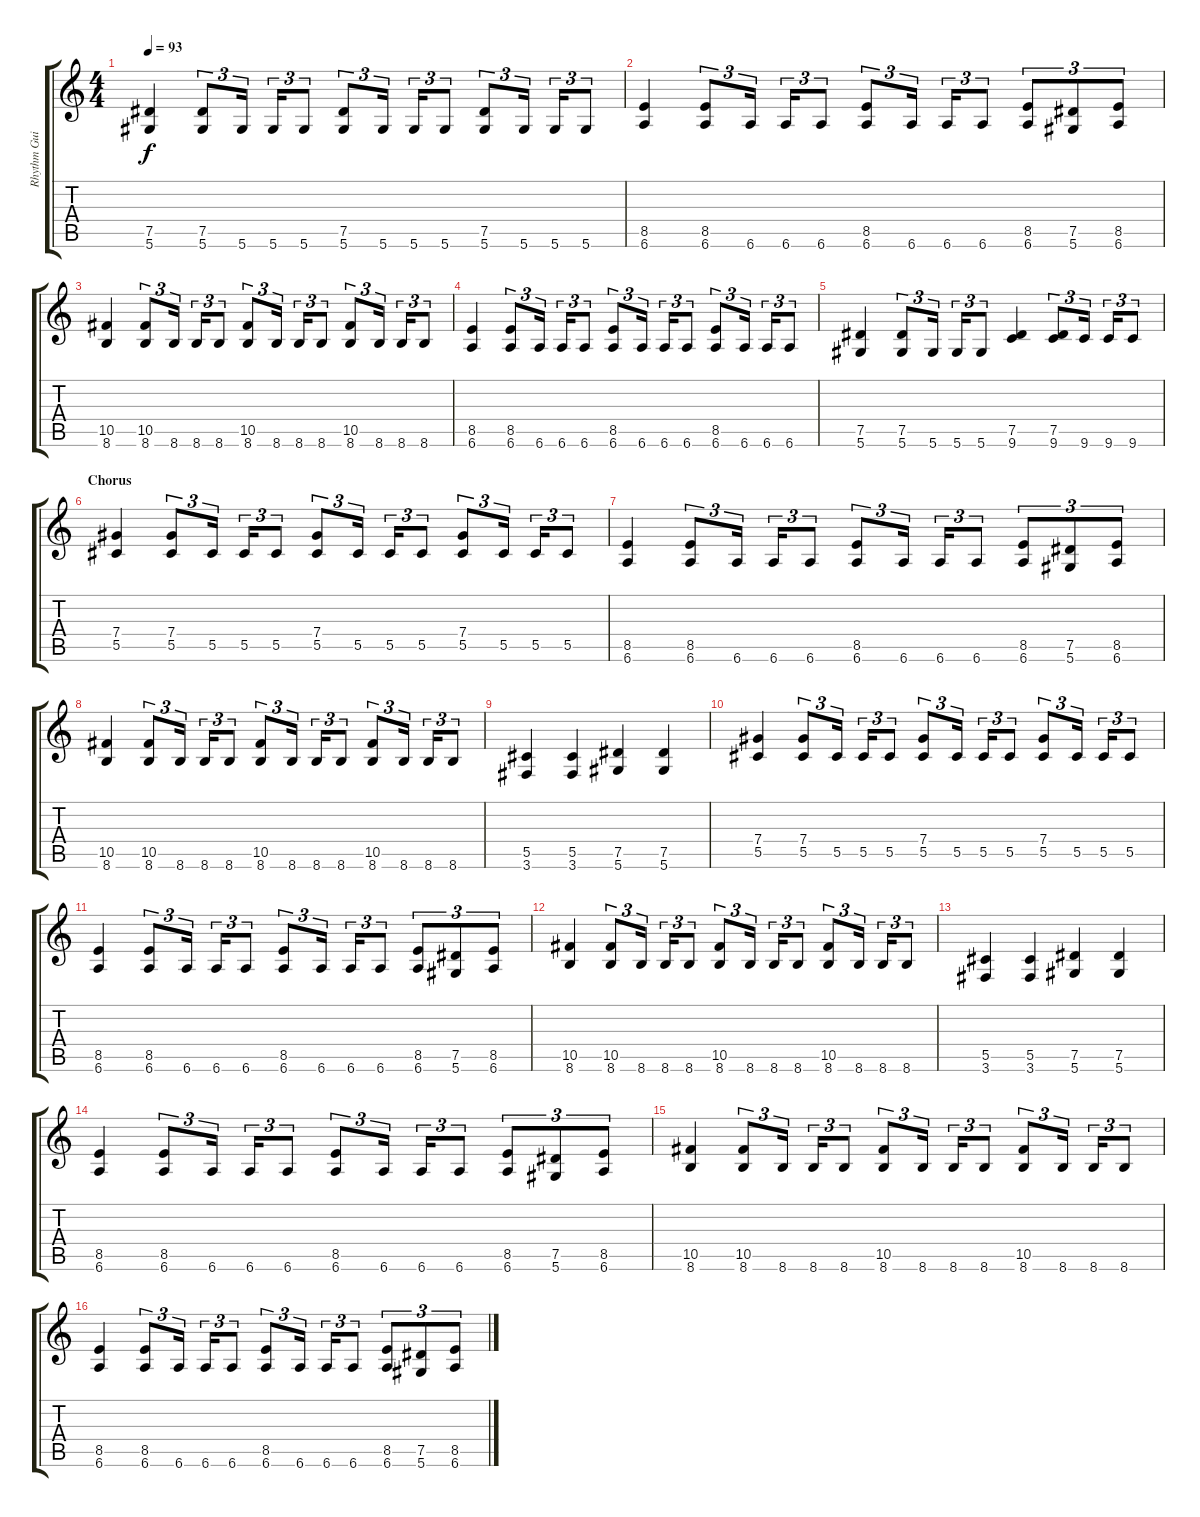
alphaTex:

\track ("Rhythm Guitar" "Rhythm Gui") {instrument distortionguitar}
\staff {score tabs}
\tuning (Eb4 Bb3 Gb3 Db3 Ab2 Eb2) {hide}
\ts (4 4)
\tempo 93
\clef g2
\ks c
(7.5 5.6).4{dy f} (7.5 5.6).8{tu (3 2)} 5.6.16{tu (3 2)} 5.6.16{tu (3 2)} 5.6.8{tu (3 2)} (7.5 5.6).8{tu (3 2)} 5.6.16{tu (3 2)} 5.6.16{tu (3 2)} 5.6.8{tu (3 2)} (7.5 5.6).8{tu (3 2)} 5.6.16{tu (3 2)} 5.6.16{tu (3 2)} 5.6.8{tu (3 2)} |
(8.5 6.6).4 (8.5 6.6).8{tu (3 2)} 6.6.16{tu (3 2)} 6.6.16{tu (3 2)} 6.6.8{tu (3 2)} (8.5 6.6).8{tu (3 2)} 6.6.16{tu (3 2)} 6.6.16{tu (3 2)} 6.6.8{tu (3 2)} (8.5 6.6).8{tu (3 2)} (7.5 5.6).8{tu (3 2)} (8.5 6.6).8{tu (3 2)} |
(10.5 8.6).4 (10.5 8.6).8{tu (3 2)} 8.6.16{tu (3 2)} 8.6.16{tu (3 2)} 8.6.8{tu (3 2)} (10.5 8.6).8{tu (3 2)} 8.6.16{tu (3 2)} 8.6.16{tu (3 2)} 8.6.8{tu (3 2)} (10.5 8.6).8{tu (3 2)} 8.6.16{tu (3 2)} 8.6.16{tu (3 2)} 8.6.8{tu (3 2)} |
(8.5 6.6).4 (8.5 6.6).8{tu (3 2)} 6.6.16{tu (3 2)} 6.6.16{tu (3 2)} 6.6.8{tu (3 2)} (8.5 6.6).8{tu (3 2)} 6.6.16{tu (3 2)} 6.6.16{tu (3 2)} 6.6.8{tu (3 2)} (8.5 6.6).8{tu (3 2)} 6.6.16{tu (3 2)} 6.6.16{tu (3 2)} 6.6.8{tu (3 2)} |
(7.5 5.6).4 (7.5 5.6).8{tu (3 2)} 5.6.16{tu (3 2)} 5.6.16{tu (3 2)} 5.6.8{tu (3 2)} (7.5 9.6).4 (7.5 9.6).8{tu (3 2)} 9.6.16{tu (3 2)} 9.6.16{tu (3 2)} 9.6.8{tu (3 2)} |
\section ("" "Chorus")
(7.4 5.5).4 (7.4 5.5).8{tu (3 2)} 5.5.16{tu (3 2)} 5.5.16{tu (3 2)} 5.5.8{tu (3 2)} (7.4 5.5).8{tu (3 2)} 5.5.16{tu (3 2)} 5.5.16{tu (3 2)} 5.5.8{tu (3 2)} (7.4 5.5).8{tu (3 2)} 5.5.16{tu (3 2)} 5.5.16{tu (3 2)} 5.5.8{tu (3 2)} |
(8.5 6.6).4 (8.5 6.6).8{tu (3 2)} 6.6.16{tu (3 2)} 6.6.16{tu (3 2)} 6.6.8{tu (3 2)} (8.5 6.6).8{tu (3 2)} 6.6.16{tu (3 2)} 6.6.16{tu (3 2)} 6.6.8{tu (3 2)} (8.5 6.6).8{tu (3 2)} (7.5 5.6).8{tu (3 2)} (8.5 6.6).8{tu (3 2)} |
(10.5 8.6).4 (10.5 8.6).8{tu (3 2)} 8.6.16{tu (3 2)} 8.6.16{tu (3 2)} 8.6.8{tu (3 2)} (10.5 8.6).8{tu (3 2)} 8.6.16{tu (3 2)} 8.6.16{tu (3 2)} 8.6.8{tu (3 2)} (10.5 8.6).8{tu (3 2)} 8.6.16{tu (3 2)} 8.6.16{tu (3 2)} 8.6.8{tu (3 2)} |
(5.5 3.6).4 (5.5 3.6).4 (7.5 5.6).4 (7.5 5.6).4 |
(7.4 5.5).4 (7.4 5.5).8{tu (3 2)} 5.5.16{tu (3 2)} 5.5.16{tu (3 2)} 5.5.8{tu (3 2)} (7.4 5.5).8{tu (3 2)} 5.5.16{tu (3 2)} 5.5.16{tu (3 2)} 5.5.8{tu (3 2)} (7.4 5.5).8{tu (3 2)} 5.5.16{tu (3 2)} 5.5.16{tu (3 2)} 5.5.8{tu (3 2)} |
(8.5 6.6).4 (8.5 6.6).8{tu (3 2)} 6.6.16{tu (3 2)} 6.6.16{tu (3 2)} 6.6.8{tu (3 2)} (8.5 6.6).8{tu (3 2)} 6.6.16{tu (3 2)} 6.6.16{tu (3 2)} 6.6.8{tu (3 2)} (8.5 6.6).8{tu (3 2)} (7.5 5.6).8{tu (3 2)} (8.5 6.6).8{tu (3 2)} |
(10.5 8.6).4 (10.5 8.6).8{tu (3 2)} 8.6.16{tu (3 2)} 8.6.16{tu (3 2)} 8.6.8{tu (3 2)} (10.5 8.6).8{tu (3 2)} 8.6.16{tu (3 2)} 8.6.16{tu (3 2)} 8.6.8{tu (3 2)} (10.5 8.6).8{tu (3 2)} 8.6.16{tu (3 2)} 8.6.16{tu (3 2)} 8.6.8{tu (3 2)} |
(5.5 3.6).4 (5.5 3.6).4 (7.5 5.6).4 (7.5 5.6).4 |
(8.5 6.6).4 (8.5 6.6).8{tu (3 2)} 6.6.16{tu (3 2)} 6.6.16{tu (3 2)} 6.6.8{tu (3 2)} (8.5 6.6).8{tu (3 2)} 6.6.16{tu (3 2)} 6.6.16{tu (3 2)} 6.6.8{tu (3 2)} (8.5 6.6).8{tu (3 2)} (7.5 5.6).8{tu (3 2)} (8.5 6.6).8{tu (3 2)} |
(10.5 8.6).4 (10.5 8.6).8{tu (3 2)} 8.6.16{tu (3 2)} 8.6.16{tu (3 2)} 8.6.8{tu (3 2)} (10.5 8.6).8{tu (3 2)} 8.6.16{tu (3 2)} 8.6.16{tu (3 2)} 8.6.8{tu (3 2)} (10.5 8.6).8{tu (3 2)} 8.6.16{tu (3 2)} 8.6.16{tu (3 2)} 8.6.8{tu (3 2)} |
(8.5 6.6).4 (8.5 6.6).8{tu (3 2)} 6.6.16{tu (3 2)} 6.6.16{tu (3 2)} 6.6.8{tu (3 2)} (8.5 6.6).8{tu (3 2)} 6.6.16{tu (3 2)} 6.6.16{tu (3 2)} 6.6.8{tu (3 2)} (8.5 6.6).8{tu (3 2)} (7.5 5.6).8{tu (3 2)} (8.5 6.6).8{tu (3 2)}
